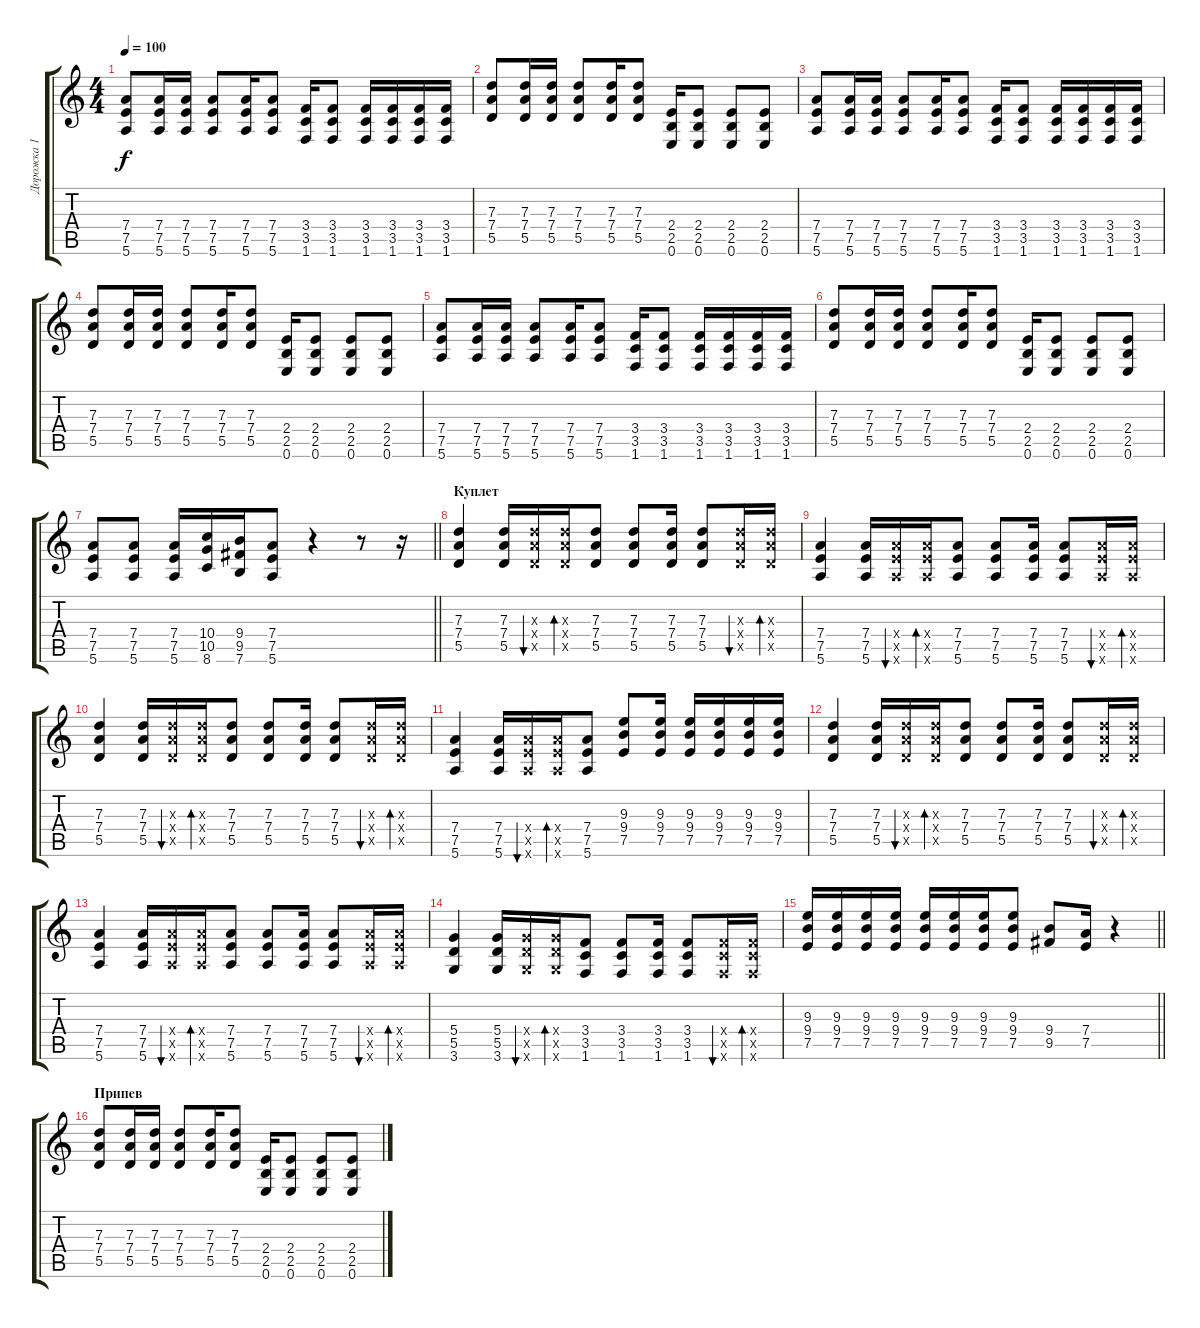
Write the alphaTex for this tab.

\track ("Дорожка 1" "Дорожка 1") {instrument overdrivenguitar}
\staff {score tabs}
\tuning (E4 B3 G3 D3 A2 E2) {hide}
\ts (4 4)
\tempo 100
\clef g2
\ks c
(7.4 7.5 5.6).8{dy f} (7.4 7.5 5.6).16 (7.4 7.5 5.6).16 (7.4 7.5 5.6).8 (7.4 7.5 5.6).16 (7.4 7.5 5.6).8 (3.4 3.5 1.6).16 (3.4 3.5 1.6).8 (3.4 3.5 1.6).16 (3.4 3.5 1.6).16 (3.4 3.5 1.6).16 (3.4 3.5 1.6).16 |
(7.3 7.4 5.5).8 (7.3 7.4 5.5).16 (7.3 7.4 5.5).16 (7.3 7.4 5.5).8 (7.3 7.4 5.5).16 (7.3 7.4 5.5).8 (2.4 2.5 0.6).16 (2.4 2.5 0.6).8 (2.4 2.5 0.6).8 (2.4 2.5 0.6).8 |
(7.4 7.5 5.6).8 (7.4 7.5 5.6).16 (7.4 7.5 5.6).16 (7.4 7.5 5.6).8 (7.4 7.5 5.6).16 (7.4 7.5 5.6).8 (3.4 3.5 1.6).16 (3.4 3.5 1.6).8 (3.4 3.5 1.6).16 (3.4 3.5 1.6).16 (3.4 3.5 1.6).16 (3.4 3.5 1.6).16 |
(7.3 7.4 5.5).8 (7.3 7.4 5.5).16 (7.3 7.4 5.5).16 (7.3 7.4 5.5).8 (7.3 7.4 5.5).16 (7.3 7.4 5.5).8 (2.4 2.5 0.6).16 (2.4 2.5 0.6).8 (2.4 2.5 0.6).8 (2.4 2.5 0.6).8 |
(7.4 7.5 5.6).8 (7.4 7.5 5.6).16 (7.4 7.5 5.6).16 (7.4 7.5 5.6).8 (7.4 7.5 5.6).16 (7.4 7.5 5.6).8 (3.4 3.5 1.6).16 (3.4 3.5 1.6).8 (3.4 3.5 1.6).16 (3.4 3.5 1.6).16 (3.4 3.5 1.6).16 (3.4 3.5 1.6).16 |
(7.3 7.4 5.5).8 (7.3 7.4 5.5).16 (7.3 7.4 5.5).16 (7.3 7.4 5.5).8 (7.3 7.4 5.5).16 (7.3 7.4 5.5).8 (2.4 2.5 0.6).16 (2.4 2.5 0.6).8 (2.4 2.5 0.6).8 (2.4 2.5 0.6).8 |
\barLineRight lightlight
(7.4 7.5 5.6).8 (7.4 7.5 5.6).8 (7.4 7.5 5.6).16 (10.4 10.5 8.6).16 (9.4 9.5 7.6).16 (7.4 7.5 5.6).8 r.4 r.8 r.16 |
\section ("" "Куплет")
(7.3 7.4 5.5).4{instrument electricguitarclean} (7.3 7.4 5.5).16 (7.3{x} 7.4{x} 5.5{x}).16{bu 30} (7.3{x} 7.4{x} 5.5{x}).16{bd 30} (7.3 7.4 5.5).8 (7.3 7.4 5.5).8 (7.3 7.4 5.5).16 (7.3 7.4 5.5).8 (7.3{x} 7.4{x} 5.5{x}).16{bu 30} (7.3{x} 7.4{x} 5.5{x}).16{bd 30} |
(7.4 7.5 5.6).4 (7.4 7.5 5.6).16 (7.4{x} 7.5{x} 5.6{x}).16{bu 30} (7.4{x} 7.5{x} 5.6{x}).16{bd 30} (7.4 7.5 5.6).8 (7.4 7.5 5.6).8 (7.4 7.5 5.6).16 (7.4 7.5 5.6).8 (7.4{x} 7.5{x} 5.6{x}).16{bu 30} (7.4{x} 7.5{x} 5.6{x}).16{bd 30} |
(7.3 7.4 5.5).4 (7.3 7.4 5.5).16 (7.3{x} 7.4{x} 5.5{x}).16{bu 30} (7.3{x} 7.4{x} 5.5{x}).16{bd 30} (7.3 7.4 5.5).8 (7.3 7.4 5.5).8 (7.3 7.4 5.5).16 (7.3 7.4 5.5).8 (7.3{x} 7.4{x} 5.5{x}).16{bu 30} (7.3{x} 7.4{x} 5.5{x}).16{bd 30} |
(7.4 7.5 5.6).4 (7.4 7.5 5.6).16 (7.4{x} 7.5{x} 5.6{x}).16{bu 30} (7.4{x} 7.5{x} 5.6{x}).16{bd 30} (7.4 7.5 5.6).8 (9.3 9.4 7.5).8 (9.3 9.4 7.5).16 (9.3 9.4 7.5).16 (9.3 9.4 7.5).16 (9.3 9.4 7.5).16 (9.3 9.4 7.5).16 |
(7.3 7.4 5.5).4 (7.3 7.4 5.5).16 (7.3{x} 7.4{x} 5.5{x}).16{bu 30} (7.3{x} 7.4{x} 5.5{x}).16{bd 30} (7.3 7.4 5.5).8 (7.3 7.4 5.5).8 (7.3 7.4 5.5).16 (7.3 7.4 5.5).8 (7.3{x} 7.4{x} 5.5{x}).16{bu 30} (7.3{x} 7.4{x} 5.5{x}).16{bd 30} |
(7.4 7.5 5.6).4 (7.4 7.5 5.6).16 (7.4{x} 7.5{x} 5.6{x}).16{bu 30} (7.4{x} 7.5{x} 5.6{x}).16{bd 30} (7.4 7.5 5.6).8 (7.4 7.5 5.6).8 (7.4 7.5 5.6).16 (7.4 7.5 5.6).8 (7.4{x} 7.5{x} 5.6{x}).16{bu 30} (7.4{x} 7.5{x} 5.6{x}).16{bd 30} |
(5.4 5.5 3.6).4 (5.4 5.5 3.6).16 (5.4{x} 5.5{x} 3.6{x}).16{bu 30} (5.4{x} 5.5{x} 3.6{x}).16{bd 30} (3.4 3.5 1.6).8 (3.4 3.5 1.6).8 (3.4 3.5 1.6).16 (3.4 3.5 1.6).8 (3.4{x} 3.5{x} 1.6{x}).16{bu 30} (3.4{x} 3.5{x} 1.6{x}).16{bd 30} |
\barLineRight lightlight
(9.3 9.4 7.5).16 (9.3 9.4 7.5).16 (9.3 9.4 7.5).16 (9.3 9.4 7.5).16 (9.3 9.4 7.5).16 (9.3 9.4 7.5).16 (9.3 9.4 7.5).16 (9.3 9.4 7.5).8 (9.4 9.5).8 (7.4 7.5).16 r.4 |
\section ("" "Припев")
(7.3 7.4 5.5).8{instrument overdrivenguitar} (7.3 7.4 5.5).16 (7.3 7.4 5.5).16 (7.3 7.4 5.5).8 (7.3 7.4 5.5).16 (7.3 7.4 5.5).8 (2.4 2.5 0.6).16 (2.4 2.5 0.6).8 (2.4 2.5 0.6).8 (2.4 2.5 0.6).8
